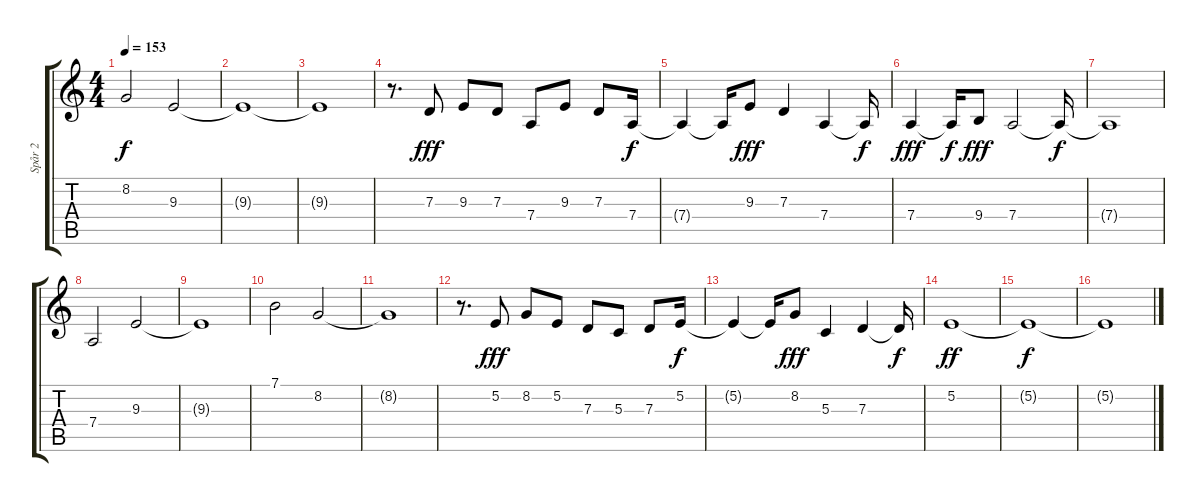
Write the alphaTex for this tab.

\track ("Spår 2" "Spår 2") {instrument stringensemble2}
\staff {score tabs}
\tuning (E4 B3 G3 D3 A2 D2) {hide}
\ts (4 4)
\tempo 153
\clef g2
\ks c
8.2.2{dy f} 9.3.2 |
9.3{t}.1 |
9.3{t}.1 |
r.8{d} 7.3.8{dy fff} 9.3.8 7.3.8 7.4.8 9.3.8 7.3.8 7.4.16{dy f} |
7.4{t}.4 7.4{t}.16 9.3.8{dy fff} 7.3.4 7.4.4 7.4{t}.16{dy f} |
7.4.4{dy fff} 7.4{t}.16{dy f} 9.4.8{dy fff} 7.4.2 7.4{t}.16{dy f} |
7.4{t}.1 |
7.4.2 9.3.2 |
9.3{t}.1 |
7.1.2 8.2.2 |
8.2{t}.1 |
r.8{d} 5.2.8{dy fff} 8.2.8 5.2.8 7.3.8 5.3.8 7.3.8 5.2.16{dy f} |
5.2{t}.4 5.2{t}.16 8.2.8{dy fff} 5.3.4 7.3.4 7.3{t}.16{dy f} |
5.2.1{dy ff} |
5.2{t}.1{dy f} |
5.2{t}.1
